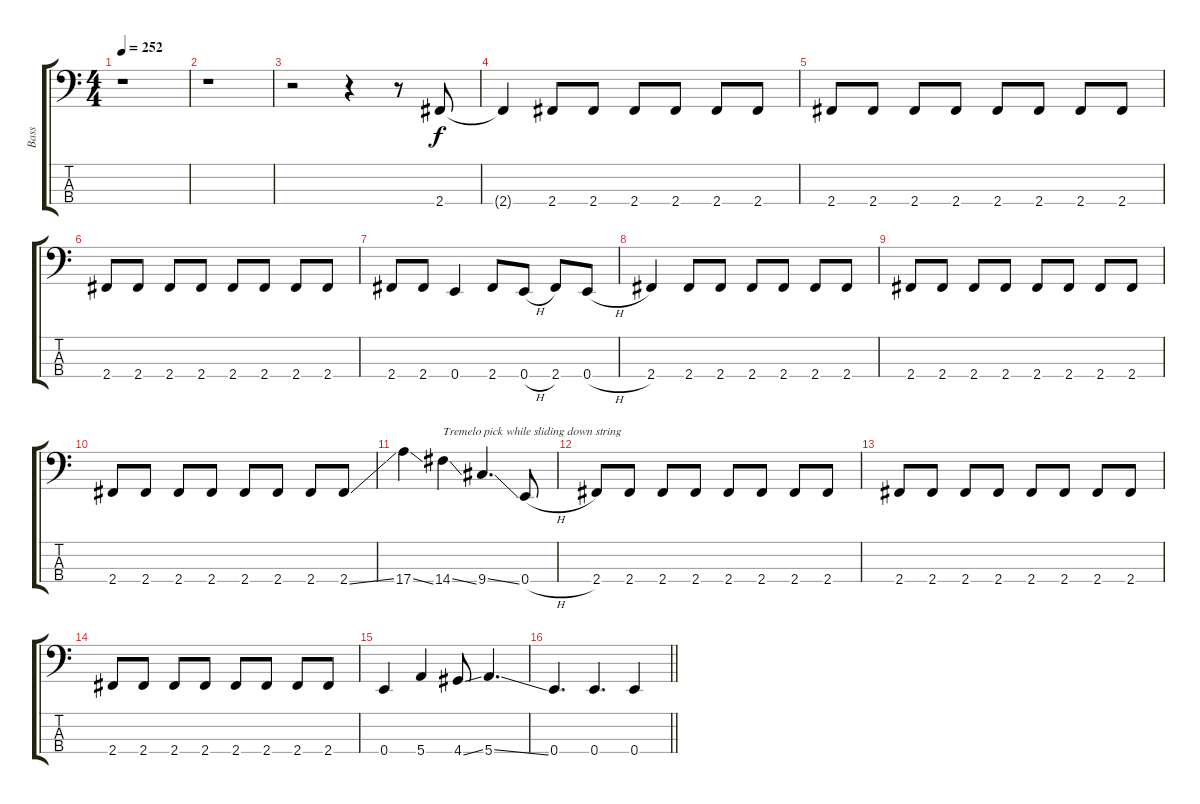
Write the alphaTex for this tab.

\track ("Bass" "Bass") {instrument electricbassfinger}
\staff {score tabs}
\tuning (G2 D2 A1 E1) {hide}
\ts (4 4)
\tempo 252
\clef f4
\ks c
r.1{dy f} |
r.1 |
r.2 r.4 r.8 2.4.8 |
2.4{t}.4 2.4.8 2.4.8 2.4.8 2.4.8 2.4.8 2.4.8 |
2.4.8 2.4.8 2.4.8 2.4.8 2.4.8 2.4.8 2.4.8 2.4.8 |
2.4.8 2.4.8 2.4.8 2.4.8 2.4.8 2.4.8 2.4.8 2.4.8 |
2.4.8 2.4.8 0.4.4 2.4.8 0.4{h}.8 2.4.8 0.4{h}.8 |
2.4.4 2.4.8 2.4.8 2.4.8 2.4.8 2.4.8 2.4.8 |
2.4.8 2.4.8 2.4.8 2.4.8 2.4.8 2.4.8 2.4.8 2.4.8 |
2.4.8 2.4.8 2.4.8 2.4.8 2.4.8 2.4.8 2.4.8 2.4{ss}.8 |
17.4{ss}.4 14.4{ss}.4{txt "Tremelo pick while sliding down string"} 9.4{ss}.4{d} 0.4{h}.8 |
2.4.8 2.4.8 2.4.8 2.4.8 2.4.8 2.4.8 2.4.8 2.4.8 |
2.4.8 2.4.8 2.4.8 2.4.8 2.4.8 2.4.8 2.4.8 2.4.8 |
2.4.8 2.4.8 2.4.8 2.4.8 2.4.8 2.4.8 2.4.8 2.4.8 |
0.4.4 5.4.4 4.4{ss}.8 5.4{ss}.4{d} |
\barLineRight lightlight
0.4.4{d} 0.4.4{d} 0.4.4
